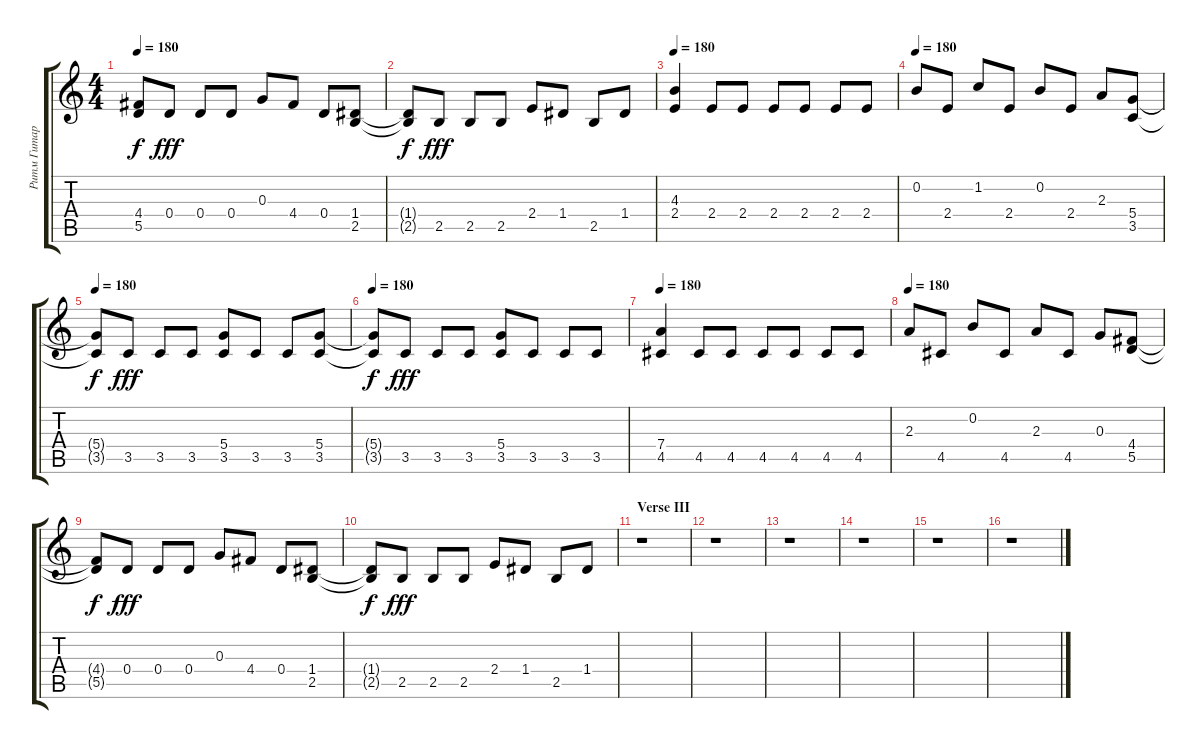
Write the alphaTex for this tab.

\track ("Ритм Гитара" "Ритм Гитар") {instrument distortionguitar}
\staff {score tabs}
\tuning (E4 B3 G3 D3 A2 E2) {hide}
\ts (4 4)
\tempo 180
\clef g2
\ks c
(4.4{t} 5.5{t}).8{dy f} 0.4.8{dy fff} 0.4.8 0.4.8 0.3.8 4.4.8 0.4.8 (1.4 2.5).8 |
(1.4{t} 2.5{t}).8{dy f} 2.5.8{dy fff} 2.5.8 2.5.8 2.4.8 1.4.8 2.5.8 1.4.8 |
\tempo 180
(4.3 2.4).4 2.4.8 2.4.8 2.4.8 2.4.8 2.4.8 2.4.8 |
\tempo 180
0.2.8 2.4.8 1.2.8 2.4.8 0.2.8 2.4.8 2.3.8 (5.4 3.5).8 |
\tempo 180
(5.4{t} 3.5{t}).8{dy f} 3.5.8{dy fff} 3.5.8 3.5.8 (5.4 3.5).8 3.5.8 3.5.8 (5.4 3.5).8 |
\tempo 180
(5.4{t} 3.5{t}).8{dy f} 3.5.8{dy fff} 3.5.8 3.5.8 (5.4 3.5).8 3.5.8 3.5.8 3.5.8 |
\tempo 180
(7.4 4.5).4 4.5.8 4.5.8 4.5.8 4.5.8 4.5.8 4.5.8 |
\tempo 180
2.3.8 4.5.8 0.2.8 4.5.8 2.3.8 4.5.8 0.3.8 (4.4 5.5).8 |
(4.4{t} 5.5{t}).8{dy f} 0.4.8{dy fff} 0.4.8 0.4.8 0.3.8 4.4.8 0.4.8 (1.4 2.5).8 |
(1.4{t} 2.5{t}).8{dy f} 2.5.8{dy fff} 2.5.8 2.5.8 2.4.8 1.4.8 2.5.8 1.4.8 |
\section ("" "Verse III")
r.1 |
r.1 |
r.1 |
r.1 |
r.1 |
r.1
